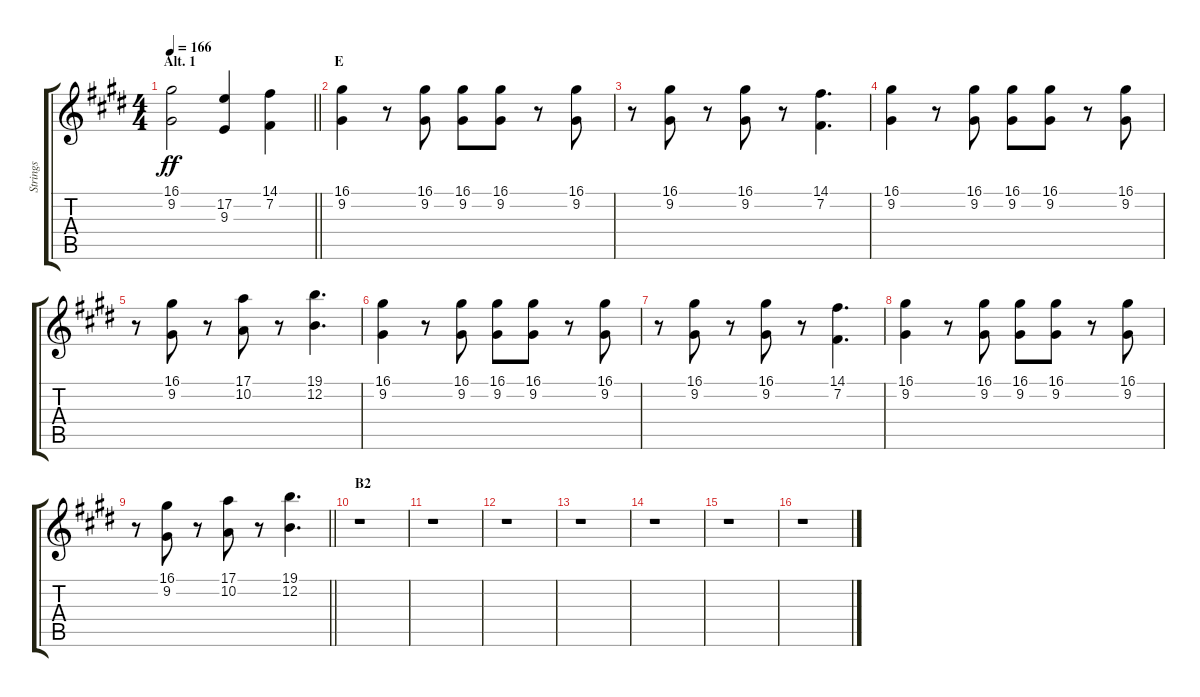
\track ("Strings" "Strings") {instrument stringensemble1}
\staff {score tabs}
\tuning (E4 B3 G3 D3 A2 E2) {hide}
\ts (4 4)
\section ("" "Alt. 1")
\tempo 166
\clef g2
\barLineRight lightlight
\ks e
(16.1{t} 9.2{t}).2{dy ff} (17.2 9.3).4 (14.1 7.2).4 |
\section ("" "E")
(16.1 9.2).4 r.8 (16.1 9.2).8 (16.1 9.2).8 (16.1 9.2).8 r.8 (16.1 9.2).8 |
r.8 (16.1 9.2).8 r.8 (16.1 9.2).8 r.8 (14.1 7.2).4{d} |
(16.1 9.2).4 r.8 (16.1 9.2).8 (16.1 9.2).8 (16.1 9.2).8 r.8 (16.1 9.2).8 |
r.8 (16.1 9.2).8 r.8 (17.1 10.2).8 r.8 (19.1 12.2).4{d} |
(16.1 9.2).4 r.8 (16.1 9.2).8 (16.1 9.2).8 (16.1 9.2).8 r.8 (16.1 9.2).8 |
r.8 (16.1 9.2).8 r.8 (16.1 9.2).8 r.8 (14.1 7.2).4{d} |
(16.1 9.2).4 r.8 (16.1 9.2).8 (16.1 9.2).8 (16.1 9.2).8 r.8 (16.1 9.2).8 |
\barLineRight lightlight
r.8 (16.1 9.2).8 r.8 (17.1 10.2).8 r.8 (19.1 12.2).4{d} |
\section ("" "B2")
r.1 |
r.1 |
r.1 |
r.1 |
r.1 |
r.1 |
r.1
